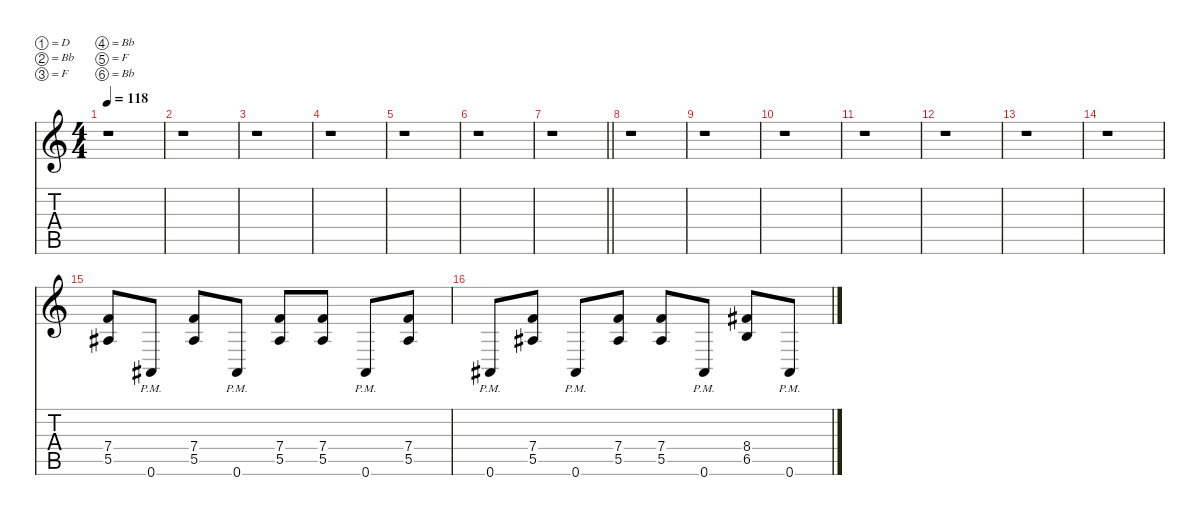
\defaultSystemsLayout 4
\hideDynamics
\bracketExtendMode nobrackets
\singleTrackTrackNamePolicy hidden
\multiTrackTrackNamePolicy hidden
\firstSystemTrackNameMode fullname
\otherSystemsTrackNameOrientation horizontal
\track ("Guitar Distort." "od.guit.") {defaultSystemsLayout 8 instrument overdrivenguitar}
\staff {score tabs}
\tuning (D4 Bb3 F3 Bb2 F2 Bb1)
\ts (4 4)
\tempo 118
\clef g2
\ks c
r.1{dy f beam Down} |
r.1{beam Down} |
r.1{beam Down} |
r.1{beam Down} |
r.1{beam Down} |
r.1{beam Down} |
\barLineRight lightlight
r.1{beam Down} |
r.1{beam Down} |
r.1{beam Down} |
r.1{beam Down} |
r.1{beam Down} |
r.1{beam Down} |
r.1{beam Down} |
r.1{beam Down} |
(7.4 5.5{acc #}).8{beam Up} 0.6{pm acc #}.8{beam Up} (7.4 5.5{acc #}).8{beam Up} 0.6{pm acc #}.8{beam Up} (7.4 5.5{acc #}).8{beam Up} (7.4 5.5{acc #}).8{beam Up} 0.6{pm acc #}.8{beam Up} (7.4 5.5{acc #}).8{beam Up} |
0.6{pm acc #}.8{beam Up} (7.4 5.5{acc #}).8{beam Up} 0.6{pm acc #}.8{beam Up} (7.4 5.5{acc #}).8{beam Up} (7.4 5.5{acc #}).8{beam Up} 0.6{pm acc #}.8{beam Up} (8.4{acc #} 6.5).8{beam Up} 0.6{pm acc #}.8{beam Up}
